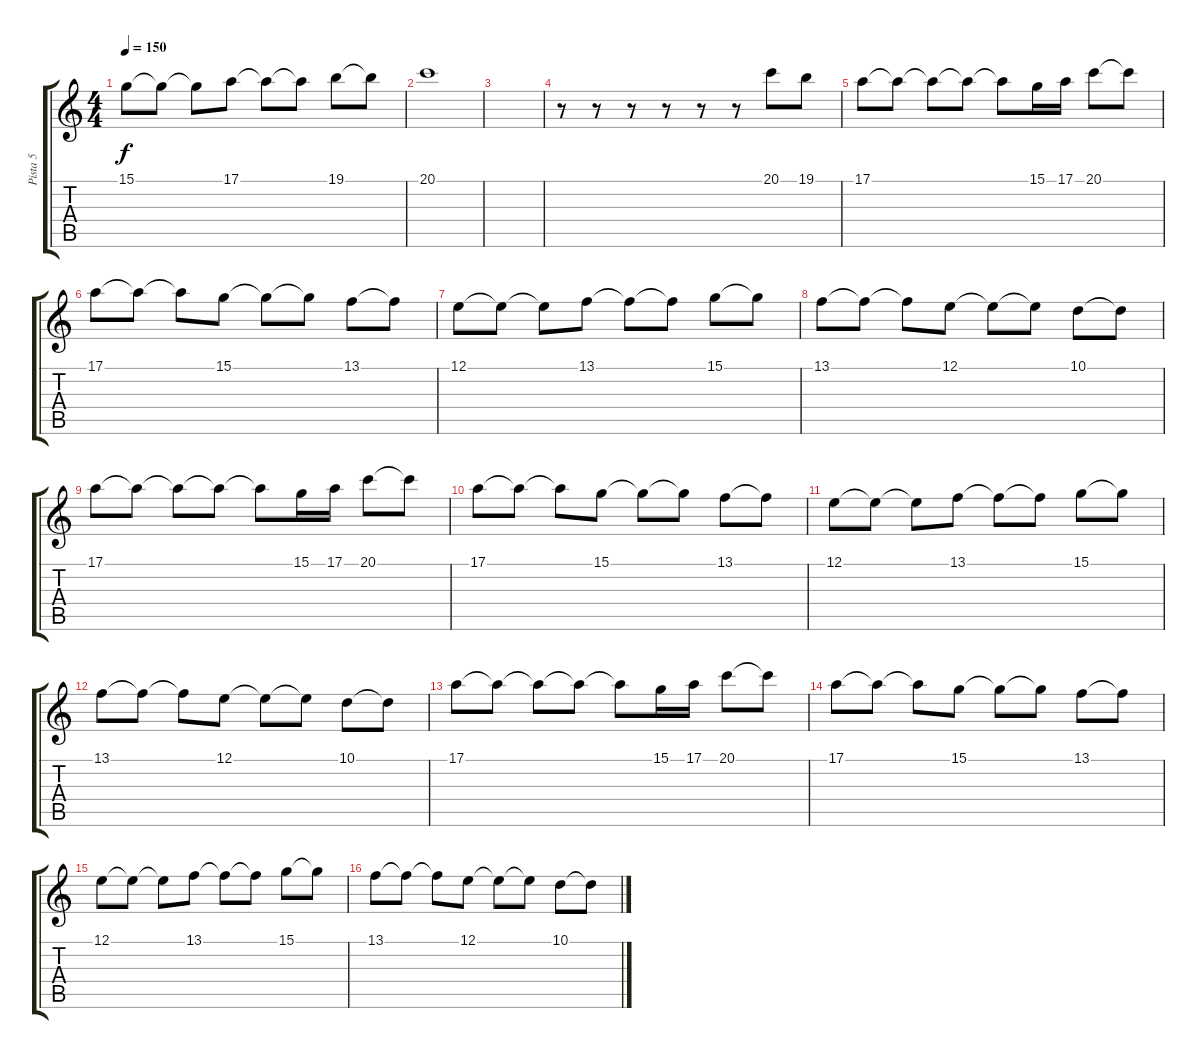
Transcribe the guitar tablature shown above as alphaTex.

\track ("Pista 5" "Pista 5") {instrument brightacousticpiano}
\staff {score tabs}
\tuning (E4 B3 G3 D3 A2 E2) {hide}
\ts (4 4)
\tempo 150
\clef g2
\ks c
15.1.8{dy f} 15.1{t}.8 15.1{t}.8 17.1.8 17.1{t}.8 17.1{t}.8 19.1.8 19.1{t}.8 |
20.1.1 |
|
r.8 r.8 r.8 r.8 r.8 r.8 20.1.8 19.1.8 |
17.1.8 17.1{t}.8 17.1{t}.8 17.1{t}.8 17.1{t}.8 15.1.16 17.1.16 20.1.8 20.1{t}.8 |
17.1.8 17.1{t}.8 17.1{t}.8 15.1.8 15.1{t}.8 15.1{t}.8 13.1.8 13.1{t}.8 |
12.1.8 12.1{t}.8 12.1{t}.8 13.1.8 13.1{t}.8 13.1{t}.8 15.1.8 15.1{t}.8 |
13.1.8 13.1{t}.8 13.1{t}.8 12.1.8 12.1{t}.8 12.1{t}.8 10.1.8 10.1{t}.8 |
17.1.8 17.1{t}.8 17.1{t}.8 17.1{t}.8 17.1{t}.8 15.1.16 17.1.16 20.1.8 20.1{t}.8 |
17.1.8 17.1{t}.8 17.1{t}.8 15.1.8 15.1{t}.8 15.1{t}.8 13.1.8 13.1{t}.8 |
12.1.8 12.1{t}.8 12.1{t}.8 13.1.8 13.1{t}.8 13.1{t}.8 15.1.8 15.1{t}.8 |
13.1.8 13.1{t}.8 13.1{t}.8 12.1.8 12.1{t}.8 12.1{t}.8 10.1.8 10.1{t}.8 |
17.1.8 17.1{t}.8 17.1{t}.8 17.1{t}.8 17.1{t}.8 15.1.16 17.1.16 20.1.8 20.1{t}.8 |
17.1.8 17.1{t}.8 17.1{t}.8 15.1.8 15.1{t}.8 15.1{t}.8 13.1.8 13.1{t}.8 |
12.1.8 12.1{t}.8 12.1{t}.8 13.1.8 13.1{t}.8 13.1{t}.8 15.1.8 15.1{t}.8 |
13.1.8 13.1{t}.8 13.1{t}.8 12.1.8 12.1{t}.8 12.1{t}.8 10.1.8 10.1{t}.8
